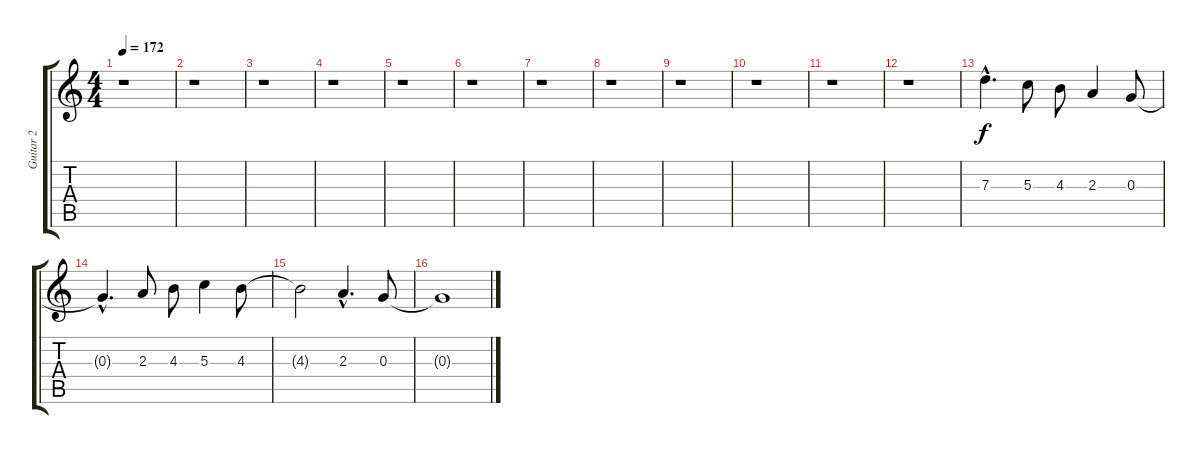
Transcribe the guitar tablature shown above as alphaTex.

\track ("Guitar 2" "Guitar 2") {instrument overdrivenguitar}
\staff {score tabs}
\tuning (E4 B3 G3 D3 A2 E2) {hide}
\ts (4 4)
\tempo 172
\clef g2
\ks c
r.1{dy f} |
r.1 |
r.1 |
r.1 |
r.1 |
r.1 |
r.1 |
r.1 |
r.1 |
r.1 |
r.1 |
r.1 |
7.3{hac}.4{d} 5.3.8 4.3.8 2.3.4 0.3.8 |
0.3{hac t}.4{d} 2.3.8 4.3.8 5.3.4 4.3.8 |
4.3{t}.2 2.3{hac}.4{d} 0.3.8 |
0.3{t}.1
